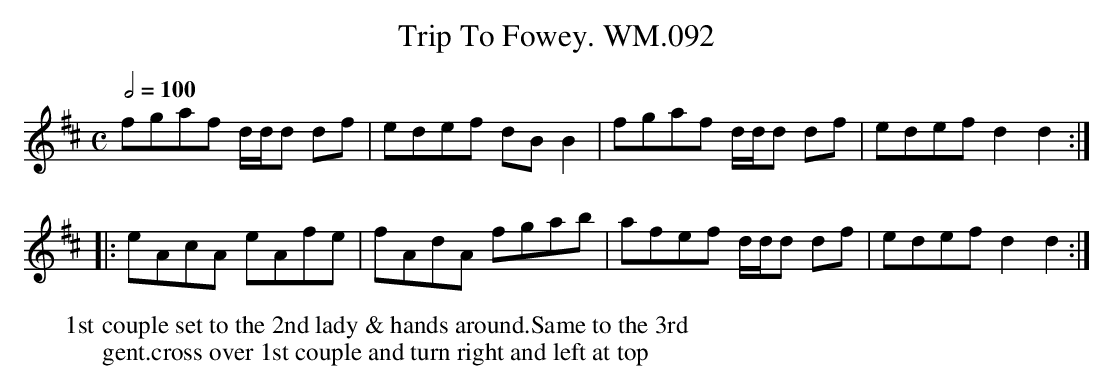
X:1
T:Trip To Fowey. WM.092
M:C
L:1/8
Q:1/2=100
W:1st couple set to the 2nd lady & hands around.Same to the 3rd
W:gent.cross over 1st couple and turn right and left at top
K:D
fgaf d/d/d df|edef dBB2|fgaf d/d/d df|edefd2d2:|
|:eAcA eAfe|fAdA fgab|afef d/d/d df|edef d2d2:|
